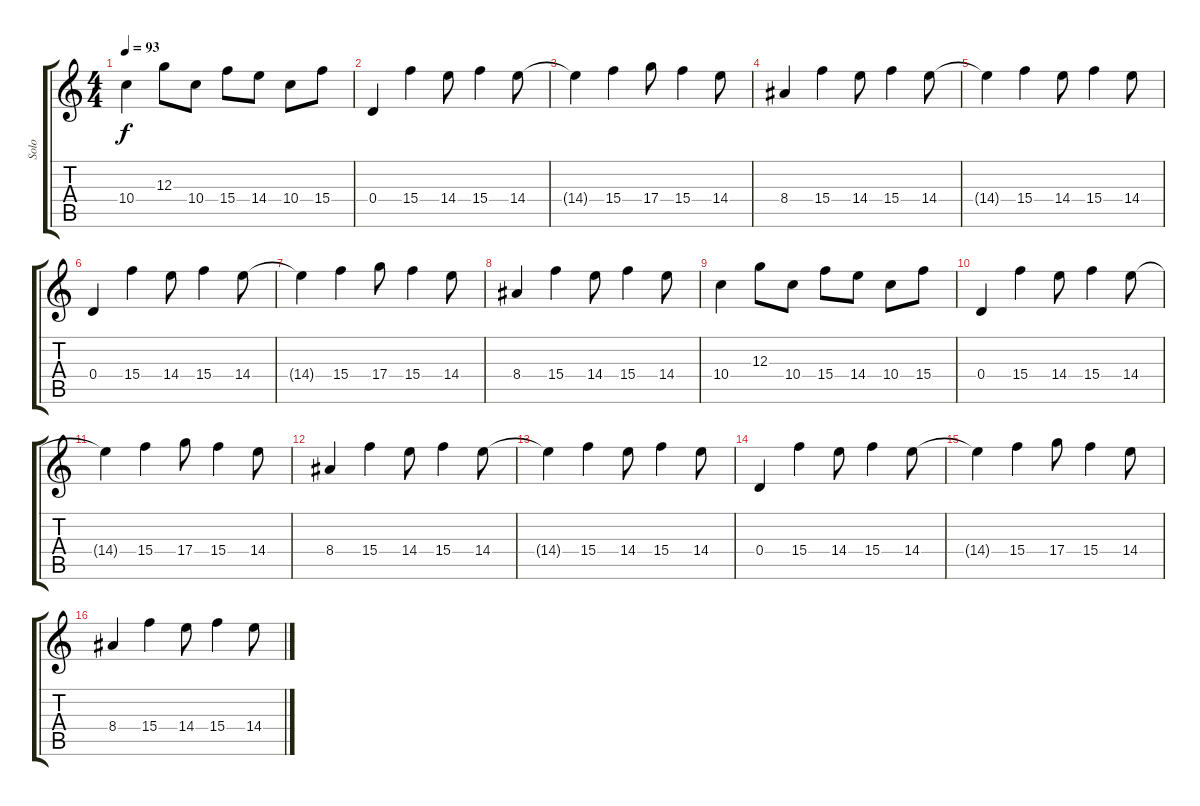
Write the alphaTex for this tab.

\track ("Solo" "Solo") {instrument distortionguitar}
\staff {score tabs}
\tuning (E4 B3 G3 D3 A2 E2) {hide}
\ts (4 4)
\tempo 93
\clef g2
\ks c
10.4.4{dy f} 12.3.8 10.4.8 15.4.8 14.4.8 10.4.8 15.4.8 |
0.4.4 15.4.4 14.4.8 15.4.4 14.4.8 |
14.4{t}.4 15.4.4 17.4.8 15.4.4 14.4.8 |
8.4.4 15.4.4 14.4.8 15.4.4 14.4.8 |
14.4{t}.4 15.4.4 14.4.8 15.4.4 14.4.8 |
0.4.4 15.4.4 14.4.8 15.4.4 14.4.8 |
14.4{t}.4 15.4.4 17.4.8 15.4.4 14.4.8 |
8.4.4 15.4.4 14.4.8 15.4.4 14.4.8 |
10.4.4 12.3.8 10.4.8 15.4.8 14.4.8 10.4.8 15.4.8 |
0.4.4 15.4.4 14.4.8 15.4.4 14.4.8 |
14.4{t}.4 15.4.4 17.4.8 15.4.4 14.4.8 |
8.4.4 15.4.4 14.4.8 15.4.4 14.4.8 |
14.4{t}.4 15.4.4 14.4.8 15.4.4 14.4.8 |
0.4.4 15.4.4 14.4.8 15.4.4 14.4.8 |
14.4{t}.4 15.4.4 17.4.8 15.4.4 14.4.8 |
8.4.4 15.4.4 14.4.8 15.4.4 14.4.8
